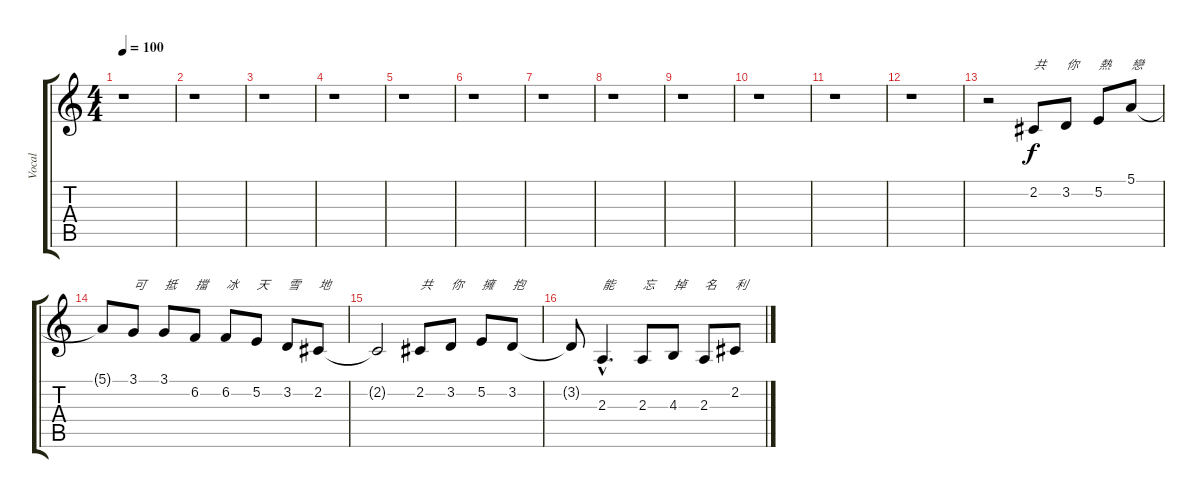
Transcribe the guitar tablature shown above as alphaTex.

\track ("Vocal" "Vocal") {instrument electricgrandpiano}
\staff {score tabs}
\tuning (E4 B3 G3 D3 A2 E2) {hide}
\ts (4 4)
\tempo 100
\clef g2
\ks c
r.1{dy f} |
r.1 |
r.1 |
r.1 |
r.1 |
r.1 |
r.1 |
r.1 |
r.1 |
r.1 |
r.1 |
r.1 |
r.2 2.2.8{txt "共"} 3.2.8{txt "你"} 5.2.8{txt "熱"} 5.1.8{txt "戀"} |
5.1{t}.8 3.1.8{txt "可"} 3.1.8{txt "抵"} 6.2.8{txt "擋"} 6.2.8{txt "冰"} 5.2.8{txt "天"} 3.2.8{txt "雪"} 2.2.8{txt "地"} |
2.2{t}.2 2.2.8{txt "共"} 3.2.8{txt "你"} 5.2.8{txt "擁"} 3.2.8{txt "抱"} |
3.2{t}.8 2.3{hac}.4{d txt "能"} 2.3.8{txt "忘"} 4.3.8{txt "掉"} 2.3.8{txt "名"} 2.2.8{txt "利"}
